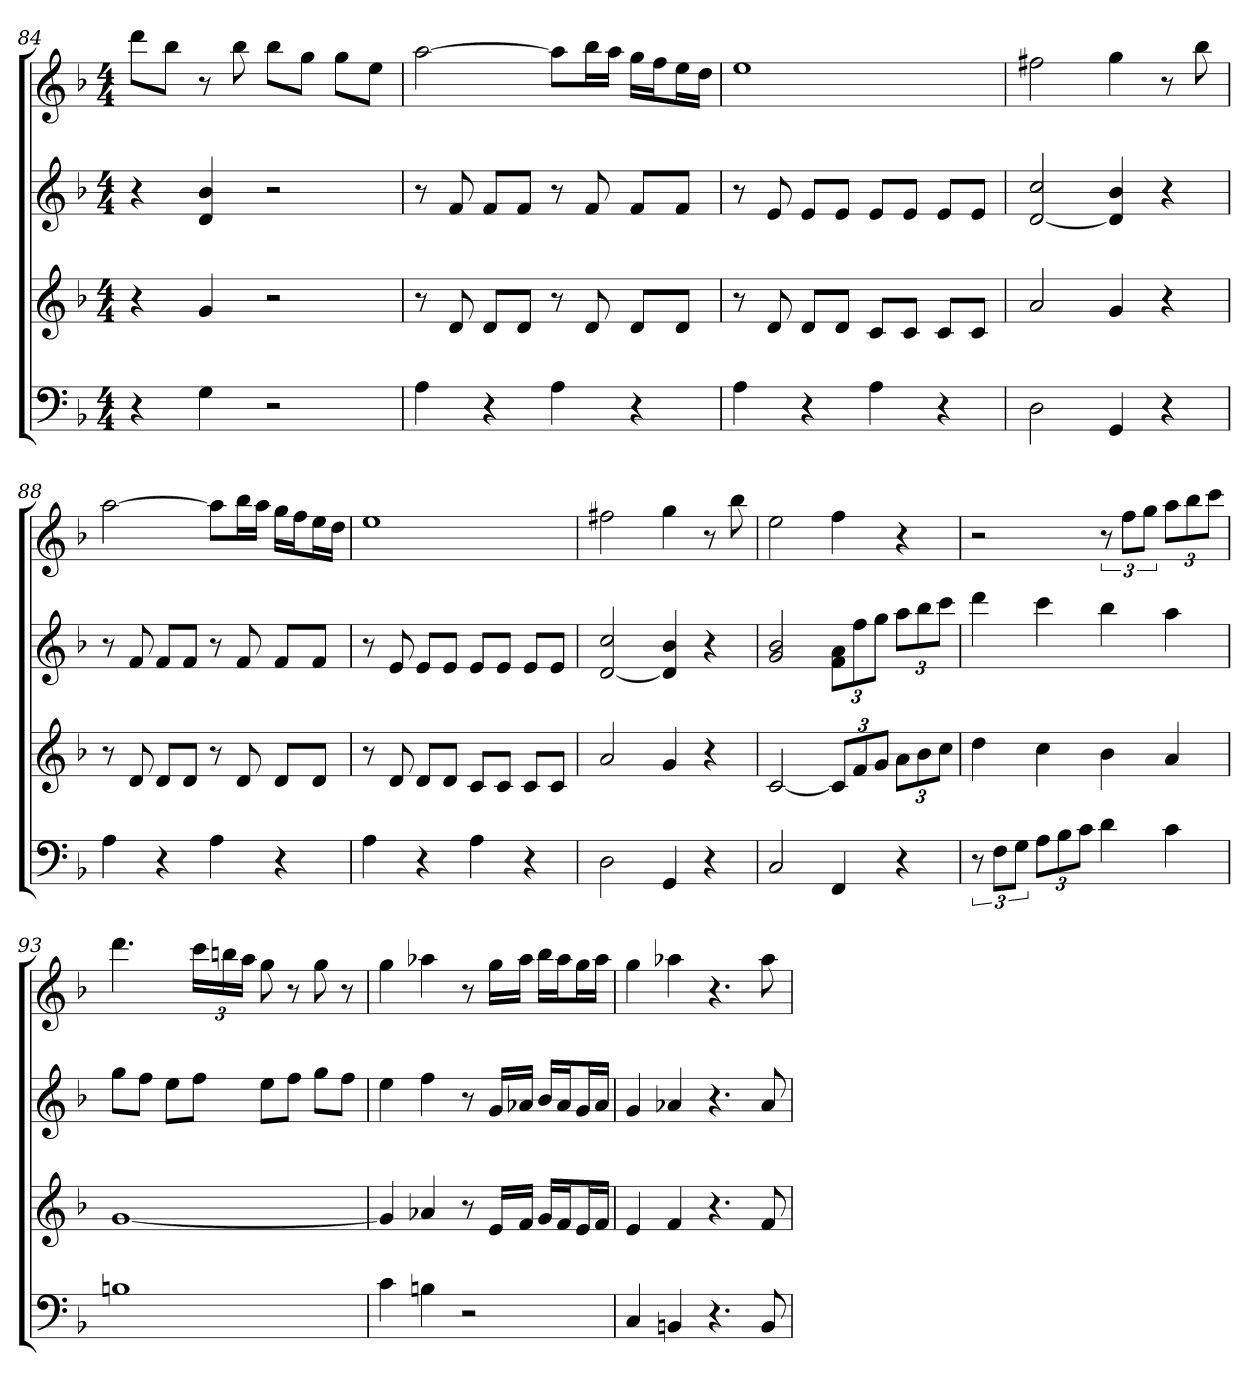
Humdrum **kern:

**kern	**kern	**kern	**kern
*part4	*part3	*part2	*part1
*staff4	*staff3	*staff2	*staff1
*k[b-]	*k[b-]	*k[b-]	*k[b-]
*F:	*F:	*F:	*F:
*M4/4	*M4/4	*M4/4	*M4/4
=84	=84	=84	=84
4r	4r	4r	8dddL
.	.	.	8bb-J
4G	4g	4d 4b-	8r
.	.	.	8bb-
2r	2r	2r	8bb-L
.	.	.	8ggJ
.	.	.	8ggL
.	.	.	8eeJ
=85	=85	=85	=85
4A	8r	8r	[2aa
.	8d	8f	.
4r	8dL	8fL	.
.	8dJ	8fJ	.
4A	8r	8r	8aaL]
.	8d	8f	16bb-L
.	.	.	16aaJJ
4r	8dL	8fL	16ggLL
.	.	.	16ffJ
.	8dJ	8fJ	16eeL
.	.	.	16ddJJ
=86	=86	=86	=86
4A	8r	8r	1ee
.	8d	8e	.
4r	8dL	8eL	.
.	8dJ	8eJ	.
4A	8cL	8eL	.
.	8cJ	8eJ	.
4r	8cL	8eL	.
.	8cJ	8eJ	.
=87	=87	=87	=87
2D	2a	[2d 2cc	2ff#X
4GG	4g	4d] 4b-	4gg
4r	4r	4r	8r
.	.	.	8bb-
=88	=88	=88	=88
4A	8r	8r	[2aa
.	8d	8f	.
4r	8dL	8fL	.
.	8dJ	8fJ	.
4A	8r	8r	8aaL]
.	8d	8f	16bb-L
.	.	.	16aaJJ
4r	8dL	8fL	16ggLL
.	.	.	16ffJ
.	8dJ	8fJ	16eeL
.	.	.	16ddJJ
=89	=89	=89	=89
4A	8r	8r	1ee
.	8d	8e	.
4r	8dL	8eL	.
.	8dJ	8eJ	.
4A	8cL	8eL	.
.	8cJ	8eJ	.
4r	8cL	8eL	.
.	8cJ	8eJ	.
=90	=90	=90	=90
2D	2a	[2d 2cc	2ff#X
4GG	4g	4d] 4b-	4gg
4r	4r	4r	8r
.	.	.	8bb-
=91	=91	=91	=91
2C	[2c	2g 2b-	2ee
4FF	12cL]	12f 12aL	4ff
.	12f	12ff	.
.	12gJ	12ggJ	.
4r	12aL	12aaL	4r
.	12b-	12bb-	.
.	12ccJ	12cccJ	.
=92	=92	=92	=92
12r	4dd	4ddd	2r
12FL	.	.	.
12GJ	.	.	.
12AL	4cc	4ccc	.
12B-	.	.	.
12cJ	.	.	.
4d	4b-	4bb-	12r
.	.	.	12ffL
.	.	.	12ggJ
4c	4a	4aa	12aaL
.	.	.	12bb-
.	.	.	12cccJ
=93	=93	=93	=93
1Bn	[1g	8ggL	4.ddd
.	.	8ffJ	.
.	.	8eeL	.
.	.	8ffJ	24cccLL
.	.	.	24bbn
.	.	.	24aaJJ
.	.	8eeL	8gg
.	.	8ffJ	8r
.	.	8ggL	8gg
.	.	8ffJ	8r
=94	=94	=94	=94
4c	4g]	4ee	4gg
4Bn	4a-X	4ff	4aa-X
2r	8r	8r	8r
.	16eLL	16gLL	16ggLL
.	16fJJ	16a-XJJ	16aa-JJ
.	16gLL	16b-LL	16bb-LL
.	16fJ	16a-J	16aa-J
.	16eL	16gL	16ggL
.	16fJJ	16a-JJ	16aa-JJ
=95	=95	=95	=95
4C	4e	4g	4gg
4BBn	4f	4a-X	4aa-X
4.r	4.r	4.r	4.r
8BB	8f	8a-	8aa-
=	=	=	=
*-	*-	*-	*-
